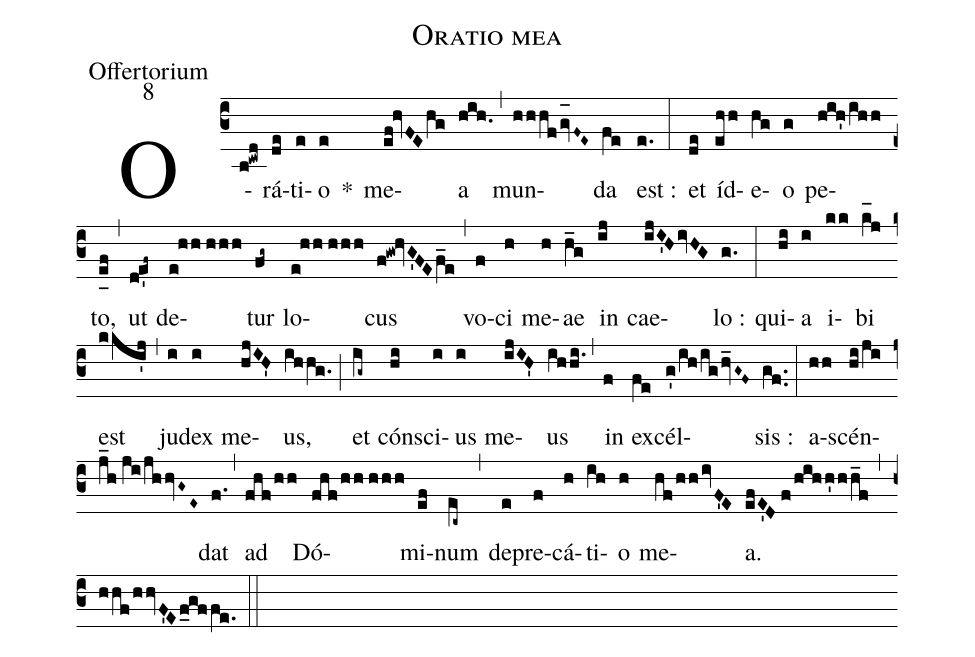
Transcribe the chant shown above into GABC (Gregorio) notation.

name:Oratio mea;
office-part:Offertorium;
mode:8;
%%
(c3) O(b!cwd)rá(de)ti(e)o(e) *() me(ef!hvFEhg)a(hih.) (,) mun(hhhfgv_[oh:h]F~E~)da(fe) est :(e.) (:) et(de) íd(ehh)e(hg)o(g) pe(hih'/ihh)to,(e_[uh:l]f) (,) ut(de'f~) de(e!hh//hhh)tur(fg~) lo(e!hh//hhh)cus(f!gw!hvG'FEf_e) (,) vo(f)ci(h) me(h)ae(h_g) in(ij) cae(ijI'HivHG)lo :(g.) (:) qui(hi)a(i) i(kk)bi(k_[hl:1]j) est(kki'j) (,) ju(i)dex(i) me(hjIH')us,(ihhg.) (;) et(ig~) cón(hi)sci(i)us(i) me(ijIH')us(ihhi.) (,) in(f) ex(fe)cél(g'/ih/ighv_G~F~)sis :(gf..) (:) a(hh)scén(hi/ji/j_h//ji/!jhhvG~E~)dat(f.) (,) ad(fhf/hh) Dó(fhf/hh//hhh)mi(ef)num(ec~) (,) de(e)pre(f)cá(h)ti(ih)o(h) me(hf/hhivF'E)a.(efE'D//f/hih/!h'hh_f) (,) (hhf/hhvF'Ef_gffe.) (::)
